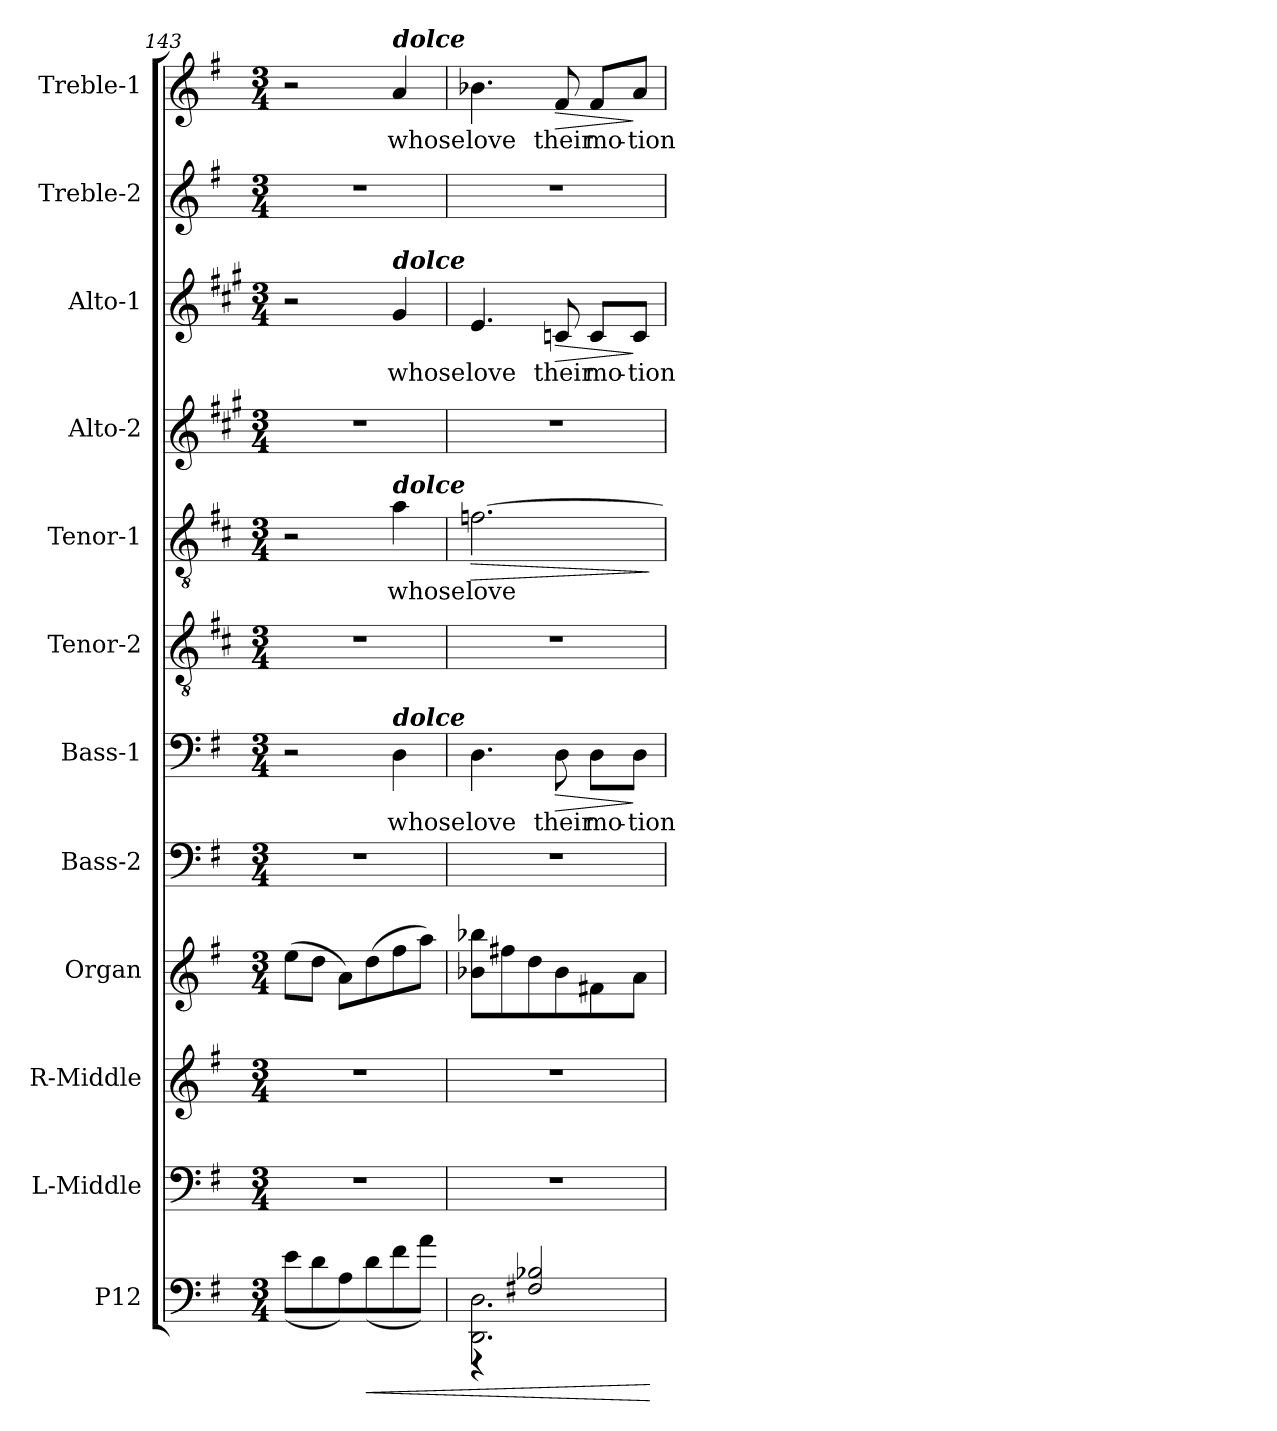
**kern	**dynam	**kern	**kern	**kern	**kern	**kern	**text	**dynam	**kern	**kern	**text	**dynam	**kern	**kern	**text	**dynam	**kern	**kern	**text	**dynam
*part12	*part12	*part11	*part10	*part9	*part8	*part7	*part7	*part7	*part6	*part5	*part5	*part5	*part4	*part3	*part3	*part3	*part2	*part1	*part1	*part1
*staff12	*staff12	*staff11	*staff10	*staff9	*staff8	*staff7	*staff7	*staff7	*staff6	*staff5	*staff5	*staff5	*staff4	*staff3	*staff3	*staff3	*staff2	*staff1	*staff1	*staff1
*I"P12	*	*I"L-Middle	*I"R-Middle	*I"Organ	*I"Bass-2	*I"Bass-1	*	*	*I"Tenor-2	*I"Tenor-1	*	*	*I"Alto-2	*I"Alto-1	*	*	*I"Treble-2	*I"Treble-1	*	*
*	*	*I'L-M	*	*	*I'B2:	*I'B:	*	*	*I'T2:	*I'T:	*	*	*I'A2:	*I'A:	*	*	*	*	*	*
*clefF4	*	*clefF4	*clefG2	*clefG2	*clefF4	*clefF4	*	*	*clefGv2	*clefGv2	*	*	*clefG2	*clefG2	*	*	*clefG2	*clefG2	*	*
*	*	*	*	*	*	*	*	*	*ITrd4c7	*ITrd4c7	*	*	*ITrd1c2	*ITrd1c2	*	*	*ITrd-7c-12	*ITrd-7c-12	*	*
*k[f#]	*	*k[f#]	*k[f#]	*k[f#]	*k[f#]	*k[f#]	*	*	*k[f#]	*k[f#]	*	*	*k[f#]	*k[f#]	*	*	*k[f#]	*k[f#]	*	*
*G:	*	*G:	*G:	*G:	*G:	*G:	*	*	*G:	*G:	*	*	*G:	*G:	*	*	*G:	*G:	*	*
*M3/4	*	*M3/4	*M3/4	*M3/4	*M3/4	*M3/4	*	*	*M3/4	*M3/4	*	*	*M3/4	*M3/4	*	*	*M3/4	*M3/4	*	*
=143	=143	=143	=143	=143	=143	=143	=143	=143	=143	=143	=143	=143	=143	=143	=143	=143	=143	=143	=143	=143
!LO:N:vis=1	!	!LO:N:vis=1	!LO:N:vis=1	!	!LO:N:vis=1	!	!	!	!LO:N:vis=1	!	!	!	!LO:N:vis=1	!	!	!	!LO:N:vis=1	!	!	!
*^	*	*	*	*	*	*	*	*	*	*	*	*	*	*	*	*	*	*	*	*
2.ryy	(8ei\L	.	2.r	2.r	(8eei\L	2.r	2r	.	.	2.r	2r	.	.	2.r	2r	.	.	2.r	2r	.	.
.	8di\	.	.	.	8ddi\J	.	.	.	.	.	.	.	.	.	.	.	.	.	.	.	.
.	8Ai\)	.	.	.	8ai\L)	.	.	.	.	.	.	.	.	.	.	.	.	.	.	.	.
!	!	!LO:HP:b	!	!	!	!	!	!	!	!	!	!	!	!	!	!	!	!	!	!	!
.	(8di\	<	.	.	(8ddi\	.	.	.	.	.	.	.	.	.	.	.	.	.	.	.	.
!	!	!	!	!	!	!	!	!LO:LY:b:color=#000000	!	!	!	!	!	!	!	!	!	!	!	!	!
!	!	!	!	!	!	!	!	!	!	!	!	!LO:LY:b:color=#000000	!	!	!	!	!	!	!	!	!
!	!	!	!	!	!	!	!	!	!	!	!	!	!	!	!	!LO:LY:b:color=#000000	!	!	!	!	!
!	!	!	!	!	!	!	!	!	!	!	!	!	!	!	!	!	!	!	!LO:TX:a:Bi:t=dolce	!	!
!	!	!	!	!	!	!	!	!	!	!	!	!	!	!	!LO:TX:a:Bi:t=dolce	!	!	!	!	!	!
!	!	!	!	!	!	!	!	!	!	!	!LO:TX:a:Bi:t=dolce	!	!	!	!	!	!	!	!	!	!
!	!	!	!	!	!	!	!LO:TX:a:Bi:t=dolce	!	!	!	!	!	!	!	!	!	!	!	!	!	!
!	!	!	!	!	!	!	!	!	!	!	!	!	!	!	!	!	!	!	!	!LO:LY:b:color=#000000	!
.	8f#i\	.	.	.	8ff#i\	.	4Di\	whose	.	.	4di\	whose	.	.	4f#i/	whose	.	.	4aai/	whose	.
.	8ai\J)	.	.	.	8aai\J)	.	.	.	.	.	.	.	.	.	.	.	.	.	.	.	.
=144	=144	=144	=144	=144	=144	=144	=144	=144	=144	=144	=144	=144	=144	=144	=144	=144	=144	=144	=144	=144	=144
!	!	!	!LO:N:vis=1	!LO:N:vis=1	!	!LO:N:vis=1	!	!	!	!	!	!	!	!	!	!	!	!	!	!	!
!	!	!	!	!	!	!	!	!LO:LY:b:color=#000000	!	!LO:N:vis=1	!	!	!	!	!	!	!	!	!	!	!
!	!	!	!	!	!	!	!	!	!	!	!	!LO:LY:b:color=#000000	!LO:HP:b	!LO:N:vis=1	!	!	!	!	!	!	!
!	!	!	!	!	!	!	!	!	!	!	!	!	!	!	!	!LO:LY:b:color=#000000	!	!LO:N:vis=1	!	!	!
!	!	!	!	!	!	!	!	!	!	!	!	!	!	!	!	!	!	!	!	!LO:LY:b:color=#000000	!
2.DDi\ 2.Di	4r	.	2.r	2.r	8b-Xi\ 8bb-XiL	2.r	4.Di\	love	.	2.r	[2.B-Xi\	love	>	2.r	4.di/	love	.	2.r	4.bb-Xi\	love	.
.	.	.	.	.	8ff#Xi\	.	.	.	.	.	.	.	.	.	.	.	.	.	.	.	.
.	2F#Xi/ 2B-Xi	.	.	.	8ddi\	.	.	.	.	.	.	.	.	.	.	.	.	.	.	.	.
!	!	!	!	!	!	!	!	!LO:LY:b:color=#000000	!LO:HP:b	!	!	!	!	!	!	!	!	!	!	!	!
!	!	!	!	!	!	!	!	!	!	!	!	!	!	!	!	!LO:LY:b:color=#000000	!LO:HP:b	!	!	!	!
!	!	!	!	!	!	!	!	!	!	!	!	!	!	!	!	!	!	!	!	!LO:LY:b:color=#000000	!LO:HP:b
.	.	.	.	.	8b-i\	.	8Di\	their	>	.	.	.	.	.	8B-Xi/	their	>	.	8ff#i/	their	>
!	!	!	!	!	!	!	!	!LO:LY:b:color=#000000	!	!	!	!	!	!	!	!	!	!	!	!	!
!	!	!	!	!	!	!	!	!	!	!	!	!	!	!	!	!LO:LY:b:color=#000000	!	!	!	!	!
!	!	!	!	!	!	!	!	!	!	!	!	!	!	!	!	!	!	!	!	!LO:LY:b:color=#000000	!
.	.	.	.	.	8f#Xi\	.	8Di\L	mo-	.	.	.	.	.	.	8B-i/L	mo-	.	.	8ff#i/L	mo-	.
!	!	!	!	!	!	!	!	!LO:LY:b:color=#000000	!	!	!	!	!	!	!	!	!	!	!	!	!
!	!	!	!	!	!	!	!	!	!	!	!	!	!	!	!	!LO:LY:b:color=#000000	!	!	!	!	!
!	!	!	!	!	!	!	!	!	!	!	!	!	!	!	!	!	!	!	!	!LO:LY:b:color=#000000	!
.	.	.	.	.	8ai\J	.	8Di\J	-tion	]	.	.	.	.	.	8B-i/J	-tion	]	.	8aai/J	-tion	]
*v	*v	*	*	*	*	*	*	*	*	*	*	*	*	*	*	*	*	*	*	*	*
.	[	.	.	.	.	.	.	.	.	.	.	]	.	.	.	.	.	.	.	.
=	=	=	=	=	=	=	=	=	=	=	=	=	=	=	=	=	=	=	=	=
*-	*-	*-	*-	*-	*-	*-	*-	*-	*-	*-	*-	*-	*-	*-	*-	*-	*-	*-	*-	*-
